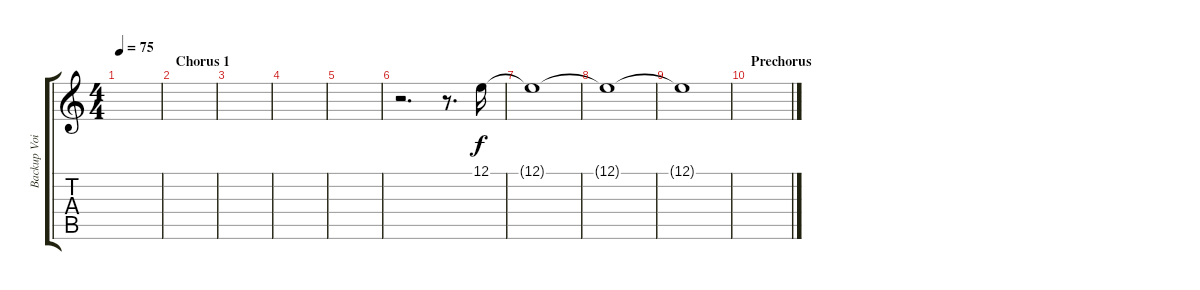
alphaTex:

\track ("Backup Voice" "Backup Voi") {instrument viola}
\staff {score tabs}
\tuning (E4 B3 G3 D3 A2 E2) {hide}
\ts (4 4)
\tempo 75
\clef g2
\ks c
|
\section ("" "Chorus 1")
|
|
|
|
r.2{d} r.8{d} 12.1.16 |
12.1{t}.1{dy f} |
12.1{t}.1 |
12.1{t}.1 |
\section ("" "Prechorus")
